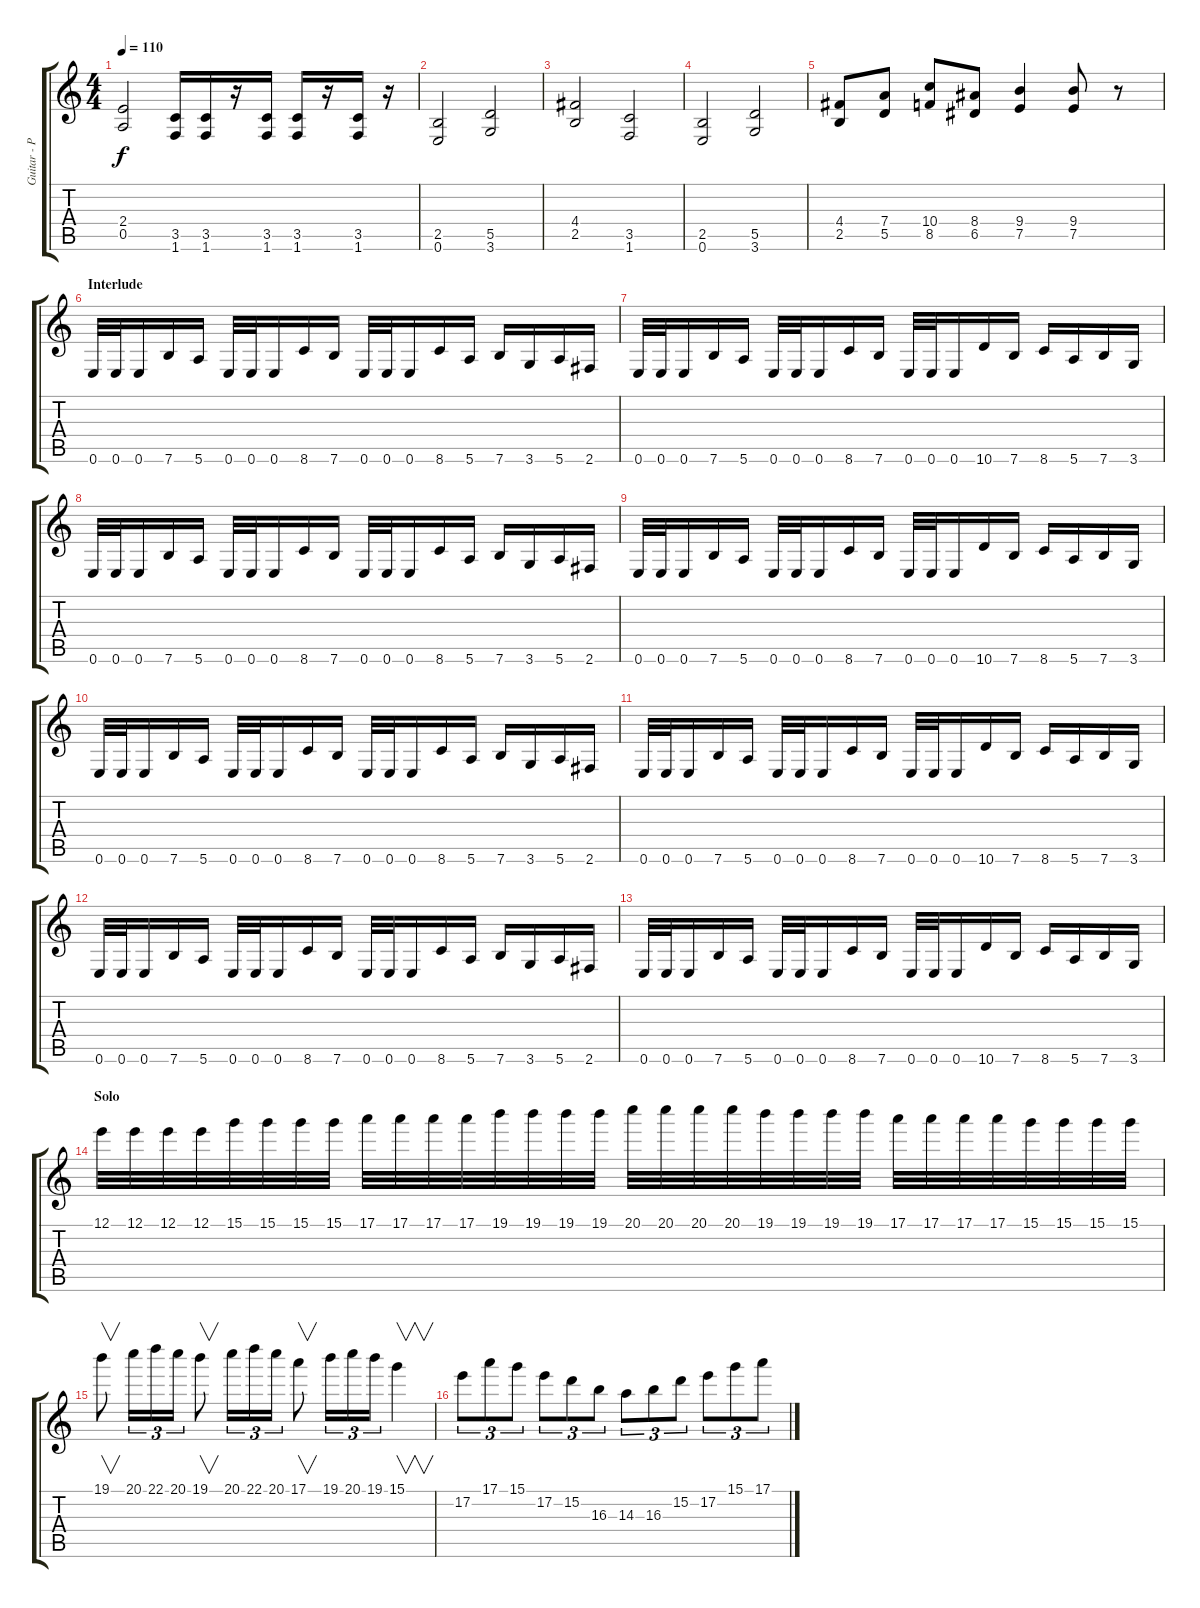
\track ("Guitar - Pajen" "Guitar - P") {instrument distortionguitar}
\staff {score tabs}
\tuning (E4 B3 G3 D3 A2 E2) {hide}
\ts (4 4)
\tempo 110
\clef g2
\ks c
(2.4 0.5).2{dy f} (3.5 1.6).16 (3.5 1.6).16 r.16 (3.5 1.6).16 (3.5 1.6).16 r.16 (3.5 1.6).16 r.16 |
(2.5 0.6).2 (5.5 3.6).2 |
(4.4 2.5).2 (3.5 1.6).2 |
(2.5 0.6).2 (5.5 3.6).2 |
(4.4 2.5).8 (7.4 5.5).8 (10.4 8.5).8 (8.4 6.5).8 (9.4 7.5).4 (9.4 7.5).8 r.8 |
\section ("" "Interlude")
0.6.32 0.6.32 0.6.16 7.6.16 5.6.16 0.6.32 0.6.32 0.6.16 8.6.16 7.6.16 0.6.32 0.6.32 0.6.16 8.6.16 5.6.16 7.6.16 3.6.16 5.6.16 2.6.16 |
0.6.32 0.6.32 0.6.16 7.6.16 5.6.16 0.6.32 0.6.32 0.6.16 8.6.16 7.6.16 0.6.32 0.6.32 0.6.16 10.6.16 7.6.16 8.6.16 5.6.16 7.6.16 3.6.16 |
0.6.32 0.6.32 0.6.16 7.6.16 5.6.16 0.6.32 0.6.32 0.6.16 8.6.16 7.6.16 0.6.32 0.6.32 0.6.16 8.6.16 5.6.16 7.6.16 3.6.16 5.6.16 2.6.16 |
0.6.32 0.6.32 0.6.16 7.6.16 5.6.16 0.6.32 0.6.32 0.6.16 8.6.16 7.6.16 0.6.32 0.6.32 0.6.16 10.6.16 7.6.16 8.6.16 5.6.16 7.6.16 3.6.16 |
0.6.32 0.6.32 0.6.16 7.6.16 5.6.16 0.6.32 0.6.32 0.6.16 8.6.16 7.6.16 0.6.32 0.6.32 0.6.16 8.6.16 5.6.16 7.6.16 3.6.16 5.6.16 2.6.16 |
0.6.32 0.6.32 0.6.16 7.6.16 5.6.16 0.6.32 0.6.32 0.6.16 8.6.16 7.6.16 0.6.32 0.6.32 0.6.16 10.6.16 7.6.16 8.6.16 5.6.16 7.6.16 3.6.16 |
0.6.32 0.6.32 0.6.16 7.6.16 5.6.16 0.6.32 0.6.32 0.6.16 8.6.16 7.6.16 0.6.32 0.6.32 0.6.16 8.6.16 5.6.16 7.6.16 3.6.16 5.6.16 2.6.16 |
0.6.32 0.6.32 0.6.16 7.6.16 5.6.16 0.6.32 0.6.32 0.6.16 8.6.16 7.6.16 0.6.32 0.6.32 0.6.16 10.6.16 7.6.16 8.6.16 5.6.16 7.6.16 3.6.16 |
\section ("" "Solo")
12.1.32 12.1.32 12.1.32 12.1.32 15.1.32 15.1.32 15.1.32 15.1.32 17.1.32 17.1.32 17.1.32 17.1.32 19.1.32 19.1.32 19.1.32 19.1.32 20.1.32 20.1.32 20.1.32 20.1.32 19.1.32 19.1.32 19.1.32 19.1.32 17.1.32 17.1.32 17.1.32 17.1.32 15.1.32 15.1.32 15.1.32 15.1.32 |
19.1.8{v} 20.1.16{tu (3 2)} 22.1.16{tu (3 2)} 20.1.16{tu (3 2)} 19.1.8{v} 20.1.16{tu (3 2)} 22.1.16{tu (3 2)} 20.1.16{tu (3 2)} 17.1.8{v} 19.1.16{tu (3 2)} 20.1.16{tu (3 2)} 19.1.16{tu (3 2)} 15.1.4{v} |
17.2.8{tu (3 2)} 17.1.8{tu (3 2)} 15.1.8{tu (3 2)} 17.2.8{tu (3 2)} 15.2.8{tu (3 2)} 16.3.8{tu (3 2)} 14.3.8{tu (3 2)} 16.3.8{tu (3 2)} 15.2.8{tu (3 2)} 17.2.8{tu (3 2)} 15.1.8{tu (3 2)} 17.1.8{tu (3 2)}
